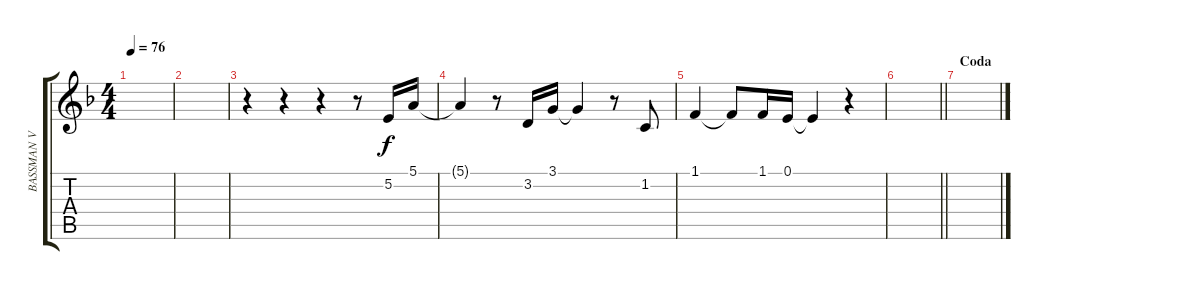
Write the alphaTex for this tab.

\track ("BASSMAN V" "BASSMAN V") {instrument synthvoice}
\staff {score tabs}
\tuning (E4 B3 G3 D3 A2 E2) {hide}
\ts (4 4)
\tempo 76
\clef g2
\ks f
|
|
r.4 r.4 r.4 r.8 5.2.16 5.1.16 |
5.1{t}.4 r.8 3.2.16 3.1.16 3.1{t}.4 r.8 1.2.8 |
1.1.4 1.1{t}.8 1.1.16 0.1.16 0.1{t}.4 r.4 |
\barLineRight lightlight
|
\section ("" "Coda")
